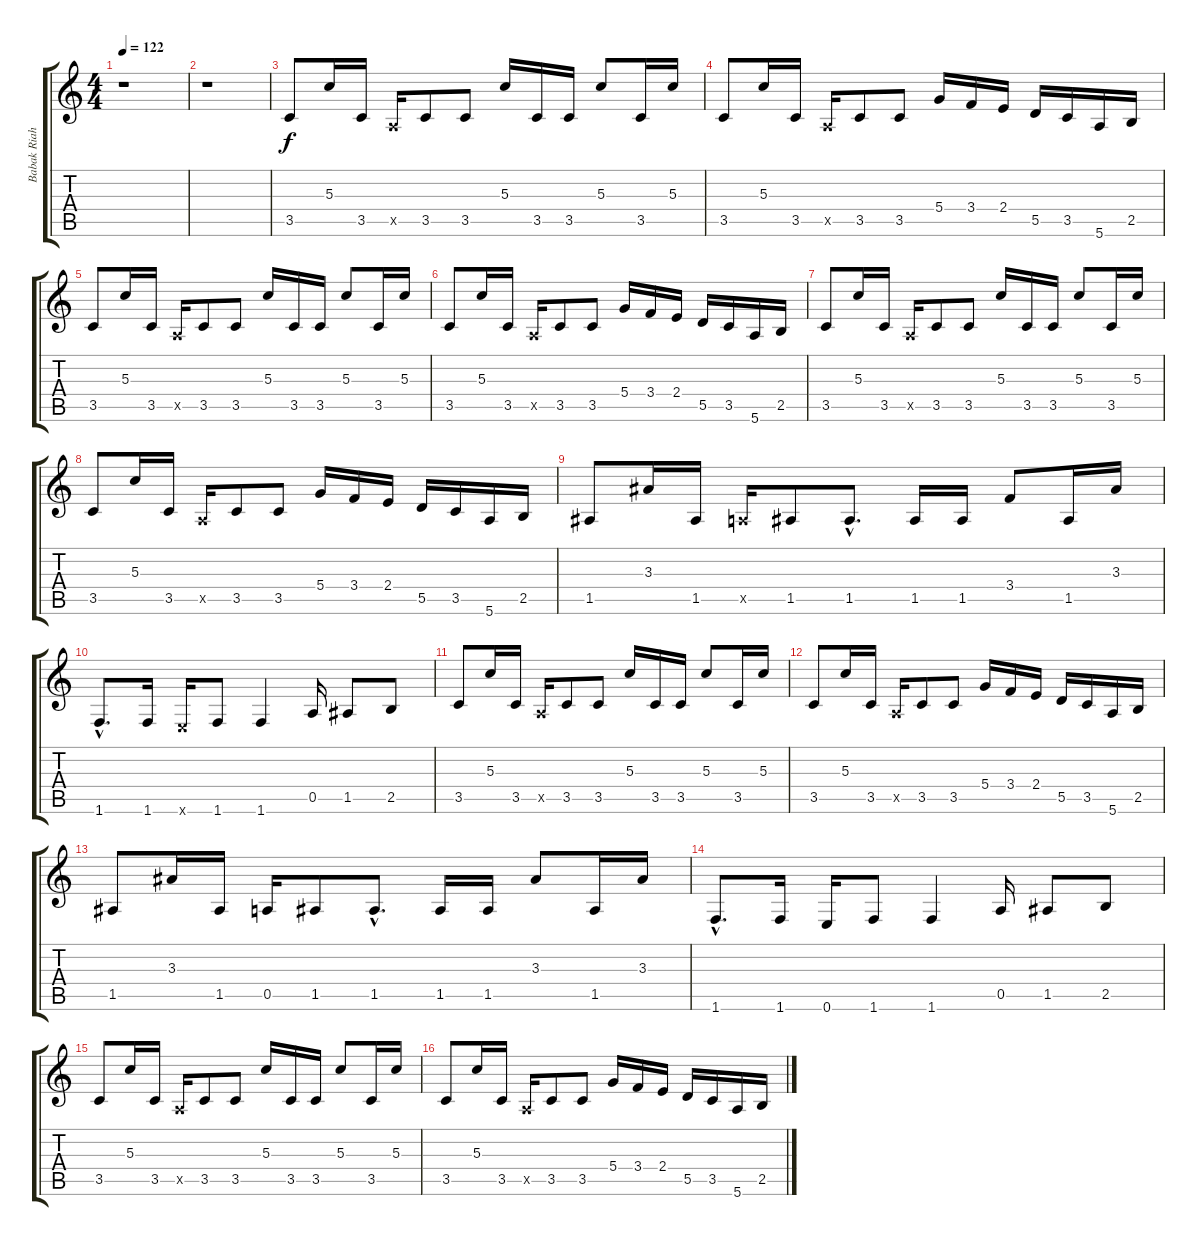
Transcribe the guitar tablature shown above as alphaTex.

\track ("Babak Riahypour" "Babak Riah") {instrument electricbassfinger}
\staff {score tabs}
\tuning (E4 B3 G3 D3 A2 E2) {hide}
\ts (4 4)
\tempo 122
\clef g2
\ks c
r.1{dy f instrument electricbassfinger} |
r.1 |
3.5.8 5.3.16 3.5.16 0.5{x}.16 3.5.8 3.5.8 5.3.16 3.5.16 3.5.16 5.3.8 3.5.16 5.3.16 |
3.5.8 5.3.16 3.5.16 0.5{x}.16 3.5.8 3.5.8 5.4.16 3.4.16 2.4.16 5.5.16 3.5.16 5.6.16 2.5.16 |
3.5.8 5.3.16 3.5.16 0.5{x}.16 3.5.8 3.5.8 5.3.16 3.5.16 3.5.16 5.3.8 3.5.16 5.3.16 |
3.5.8 5.3.16 3.5.16 0.5{x}.16 3.5.8 3.5.8 5.4.16 3.4.16 2.4.16 5.5.16 3.5.16 5.6.16 2.5.16 |
3.5.8 5.3.16 3.5.16 0.5{x}.16 3.5.8 3.5.8 5.3.16 3.5.16 3.5.16 5.3.8 3.5.16 5.3.16 |
3.5.8 5.3.16 3.5.16 0.5{x}.16 3.5.8 3.5.8 5.4.16 3.4.16 2.4.16 5.5.16 3.5.16 5.6.16 2.5.16 |
1.5.8 3.3.16 1.5.16 0.5{x}.16 1.5.8 1.5{hac}.8{d} 1.5.16 1.5.16 3.4.8 1.5.16 3.3.16 |
1.6{hac}.8{d} 1.6.16 0.6{x}.16 1.6.8 1.6.4 0.5.16 1.5.8 2.5.8 |
3.5.8 5.3.16 3.5.16 0.5{x}.16 3.5.8 3.5.8 5.3.16 3.5.16 3.5.16 5.3.8 3.5.16 5.3.16 |
3.5.8 5.3.16 3.5.16 0.5{x}.16 3.5.8 3.5.8 5.4.16 3.4.16 2.4.16 5.5.16 3.5.16 5.6.16 2.5.16 |
1.5.8 3.3.16 1.5.16 0.5.16 1.5.8 1.5{hac}.8{d} 1.5.16 1.5.16 3.3.8 1.5.16 3.3.16 |
1.6{hac}.8{d} 1.6.16 0.6.16 1.6.8 1.6.4 0.5.16 1.5.8 2.5.8 |
3.5.8 5.3.16 3.5.16 0.5{x}.16 3.5.8 3.5.8 5.3.16 3.5.16 3.5.16 5.3.8 3.5.16 5.3.16 |
3.5.8 5.3.16 3.5.16 0.5{x}.16 3.5.8 3.5.8 5.4.16 3.4.16 2.4.16 5.5.16 3.5.16 5.6.16 2.5.16
